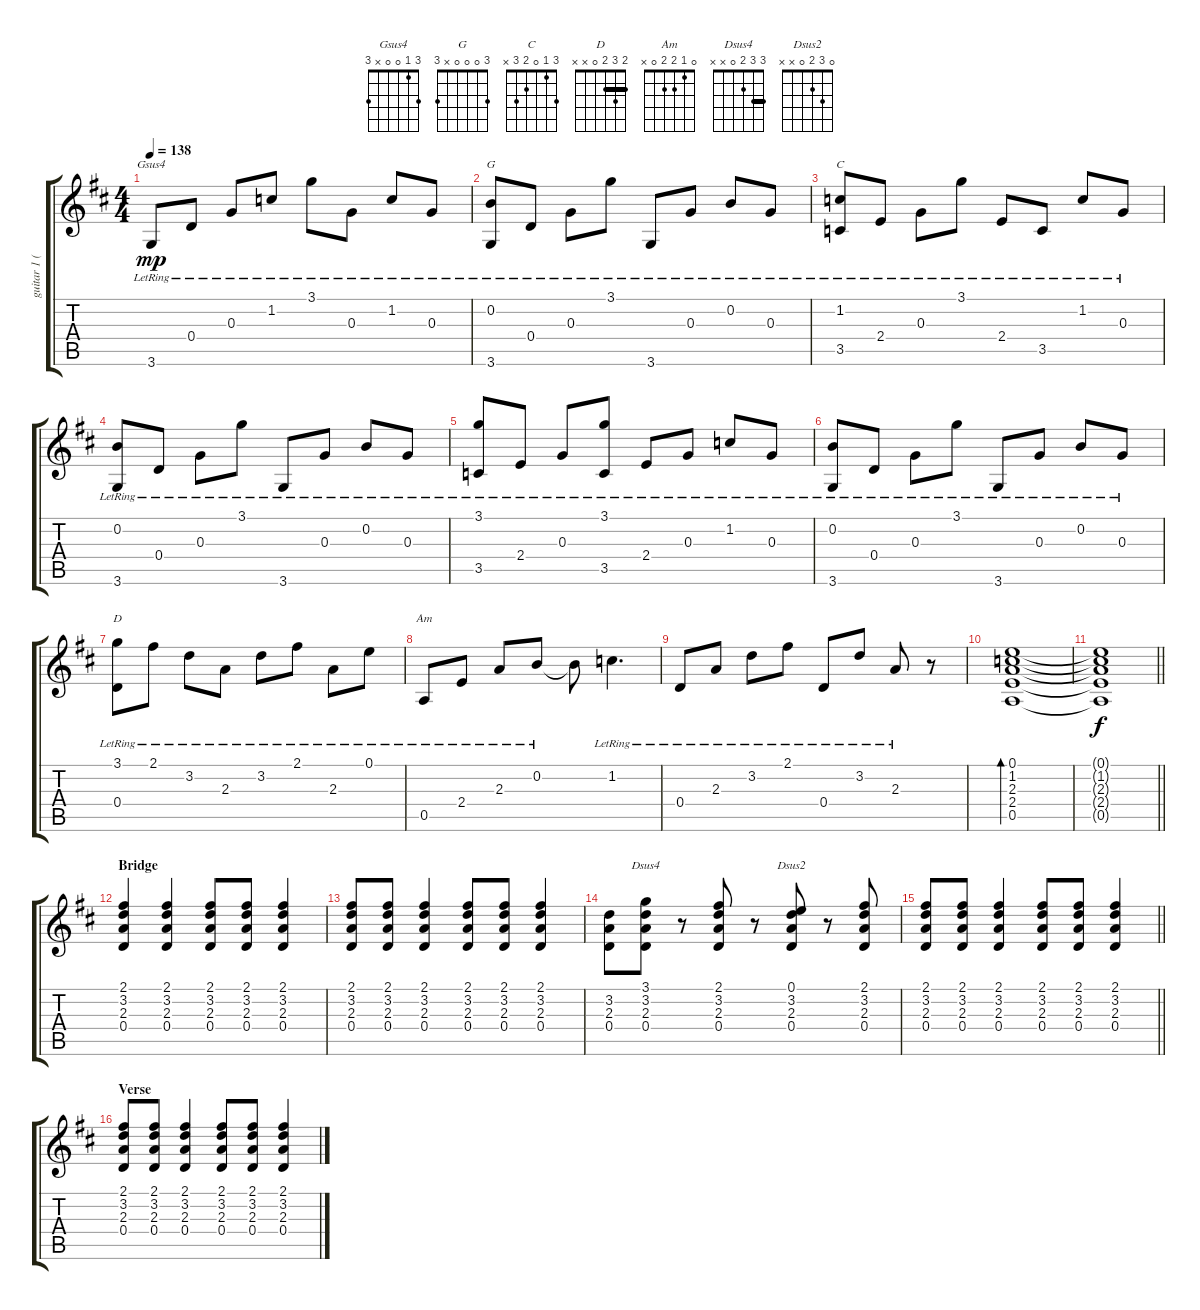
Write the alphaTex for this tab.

\track ("guitar 1 (acoustic)" "guitar 1 (") {instrument acousticguitarsteel}
\staff {score tabs}
\tuning (E4 B3 G3 D3 A2 E2) {hide}
\chord ("Gsus4" 3 1 0 0 x 3)
\chord ("G" 3 0 0 0 x 3)
\chord ("C" 3 1 0 2 3 x)
\chord ("D" 2 3 2 0 x x) {barre 2}
\chord ("Am" 0 1 2 2 0 x)
\chord ("Dsus4" 3 3 2 0 x x) {barre 3}
\chord ("Dsus2" 0 3 2 0 x x)
\ts (4 4)
\tempo 138
\clef g2
\ks d
3.6{lr}.8{ch "Gsus4" dy mp} 0.4{lr}.8 0.3{lr}.8 1.2{lr}.8 3.1{lr}.8 0.3{lr}.8 1.2{lr}.8 0.3{lr}.8 |
(0.2{lr} 3.6{lr}).8{ch "G"} 0.4{lr}.8 0.3{lr}.8 3.1{lr}.8 3.6{lr}.8 0.3{lr}.8 0.2{lr}.8 0.3{lr}.8 |
(1.2{lr} 3.5{lr}).8{ch "C"} 2.4{lr}.8 0.3{lr}.8 3.1{lr}.8 2.4{lr}.8 3.5{lr}.8 1.2{lr}.8 0.3{lr}.8 |
(0.2{lr} 3.6{lr}).8 0.4{lr}.8 0.3{lr}.8 3.1{lr}.8 3.6{lr}.8 0.3{lr}.8 0.2{lr}.8 0.3{lr}.8 |
(3.1{lr} 3.5{lr}).8 2.4{lr}.8 0.3{lr}.8 (3.1{lr} 3.5{lr}).8 2.4{lr}.8 0.3{lr}.8 1.2{lr}.8 0.3{lr}.8 |
(0.2{lr} 3.6{lr}).8 0.4{lr}.8 0.3{lr}.8 3.1{lr}.8 3.6{lr}.8 0.3{lr}.8 0.2{lr}.8 0.3{lr}.8 |
(3.1{lr} 0.4{lr}).8{ch "D"} 2.1{lr}.8 3.2{lr}.8 2.3{lr}.8 3.2{lr}.8 2.1{lr}.8 2.3{lr}.8 0.1{lr}.8 |
0.5{lr}.8{ch "Am"} 2.4{lr}.8 2.3{lr}.8 0.2{lr}.8 0.2{t}.8 1.2{lr}.4{d} |
0.4{lr}.8 2.3{lr}.8 3.2{lr}.8 2.1{lr}.8 0.4{lr}.8 3.2{lr}.8 2.3{lr}.8 r.8 |
(0.1 1.2 2.3 2.4 0.5).1{bd 240} |
\barLineRight lightlight
(0.1{t} 1.2{t} 2.3{t} 2.4{t} 0.5{t}).1{dy f} |
\section ("" "Bridge")
(2.1 3.2 2.3 0.4).4{volume 7 balance 0} (2.1 3.2 2.3 0.4).4 (2.1 3.2 2.3 0.4).8 (2.1 3.2 2.3 0.4).8 (2.1 3.2 2.3 0.4).4 |
(2.1 3.2 2.3 0.4).8 (2.1 3.2 2.3 0.4).8 (2.1 3.2 2.3 0.4).4 (2.1 3.2 2.3 0.4).8 (2.1 3.2 2.3 0.4).8 (2.1 3.2 2.3 0.4).4 |
(3.2 2.3 0.4).8 (3.1 3.2 2.3 0.4).8{ch "Dsus4"} r.8 (2.1 3.2 2.3 0.4).8 r.8 (0.1 3.2 2.3 0.4).8{ch "Dsus2"} r.8 (2.1 3.2 2.3 0.4).8 |
\barLineRight lightlight
(2.1 3.2 2.3 0.4).8 (2.1 3.2 2.3 0.4).8 (2.1 3.2 2.3 0.4).4 (2.1 3.2 2.3 0.4).8 (2.1 3.2 2.3 0.4).8 (2.1 3.2 2.3 0.4).4 |
\section ("" "Verse")
(2.1 3.2 2.3 0.4).8 (2.1 3.2 2.3 0.4).8 (2.1 3.2 2.3 0.4).4 (2.1 3.2 2.3 0.4).8 (2.1 3.2 2.3 0.4).8 (2.1 3.2 2.3 0.4).4
